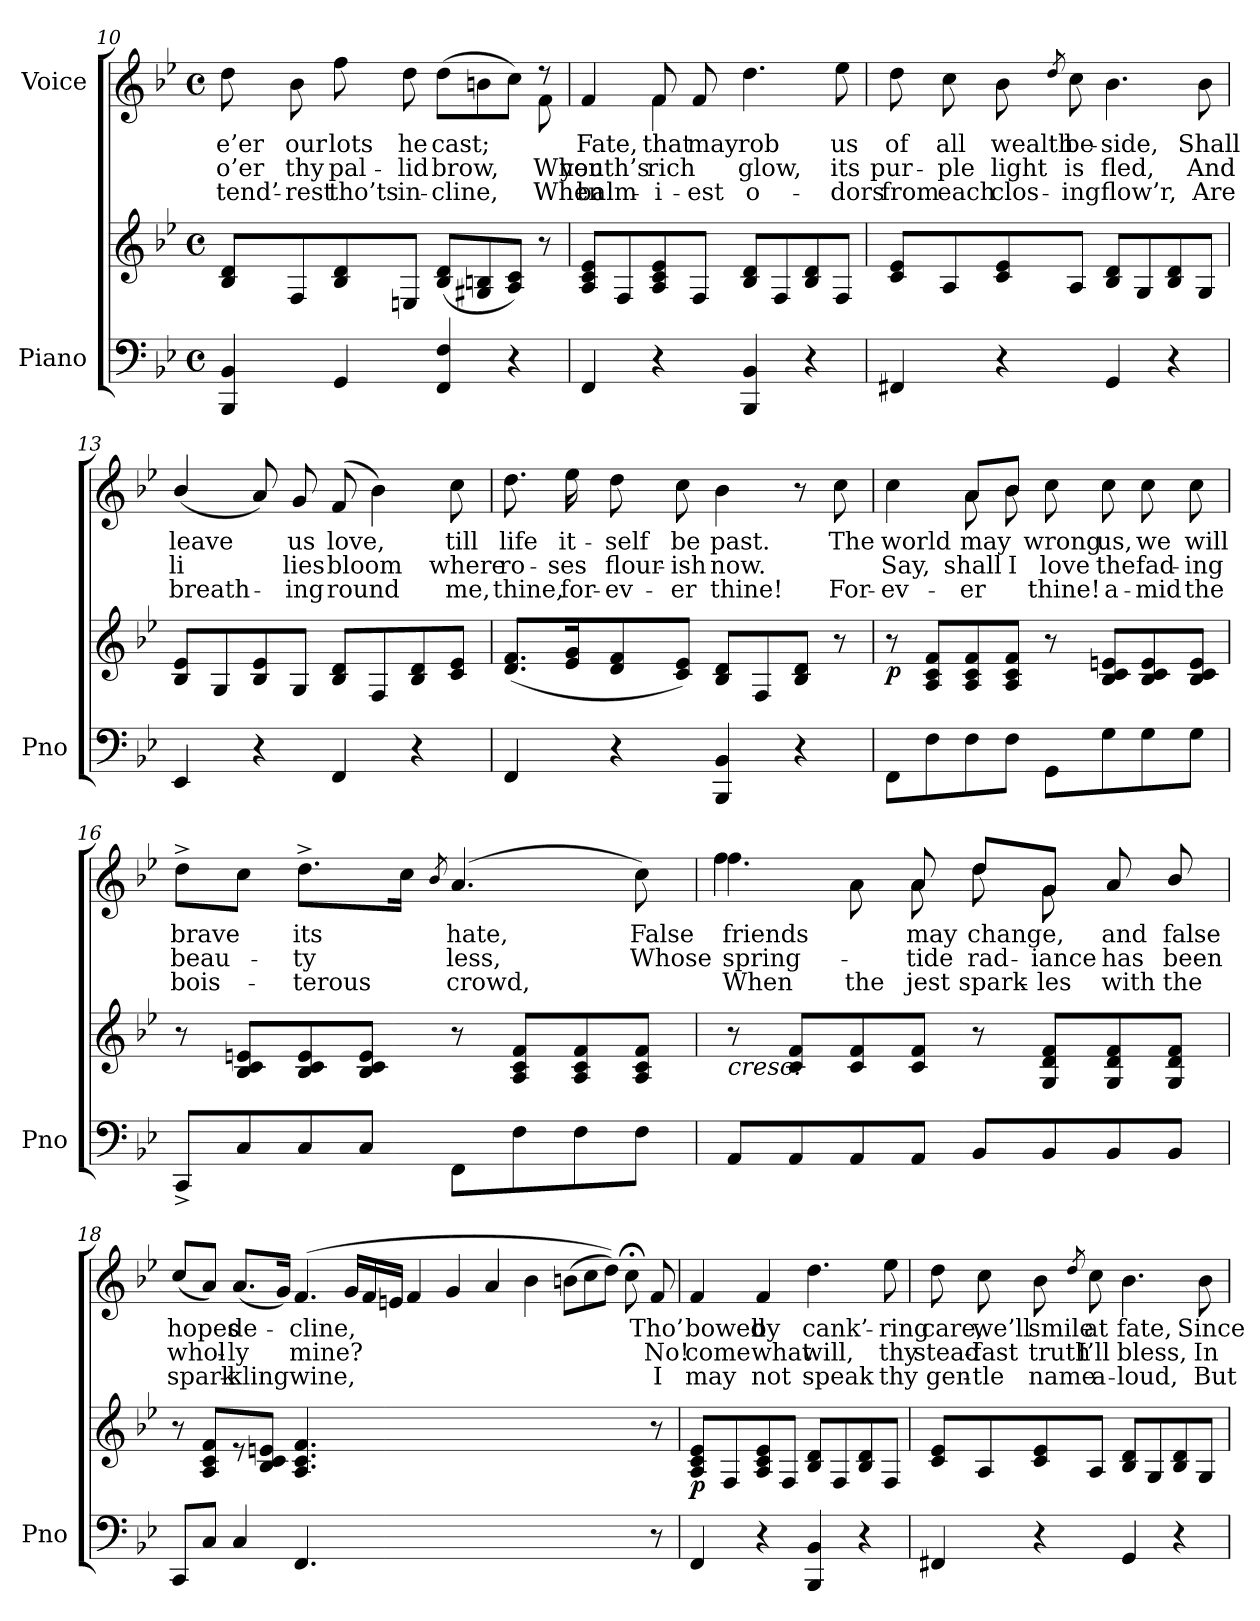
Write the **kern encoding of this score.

**kern	**kern	**dynam	**kern	**text	**text	**text
*part2	*part2	*part2	*part1	*part1	*part1	*part1
*staff3	*staff2	*staff2/3	*staff1	*staff1	*staff1	*staff1
*I"Piano	*	*	*I"Voice	*	*	*
*I'Pno	*	*	*	*	*	*
*clefF4	*clefG2	*	*clefG2	*	*	*
*k[b-e-]	*k[b-e-]	*	*k[b-e-]	*	*	*
*M4/4	*M4/4	*	*M4/4	*	*	*
*met(c)	*met(c)	*	*met(c)	*	*	*
=10	=10	=10	=10	=10	=10	=10
!	!	!	!	!LO:LY:b	!LO:LY:b	!LO:LY:b
*	*	*	*^	*	*	*
4BBB-/ 4BB-/	8B-/ 8d/L	.	8dd\	2..ryy	-e’er	o’er	tend’-
!	!	!	!	!	!LO:LY:b	!LO:LY:b	!LO:LY:b
.	8F/	.	8b-\	.	our	thy	-rest
!	!	!	!	!	!LO:LY:b	!LO:LY:b	!LO:LY:b
4GG/	8B-/ 8d/	.	8ff\	.	lots	pal-	tho’ts
!	!	!	!	!	!LO:LY:b	!LO:LY:b	!LO:LY:b
.	8En/J	.	8dd\	.	he	-lid	in-
!	!	!	!	!	!LO:LY:b	!LO:LY:b	!LO:LY:b
4FF/ 4F/	(8B-/ 8d/L	.	(8dd\L	.	cast;	brow,	-cline,
.	8G#X/ 8Bn/	.	8bn\	.	.	.	.
4r	8A/ 8c/J)	.	8cc\J)	.	.	.	.
!	!	!	!	!	!	!LO:LY:b	!LO:LY:b
.	8r	.	8r	8f!\	.	When	When
!!LO:PB:g=z	!!
=11	=11	=11	=11	=11	=11	=11	=11
!	!	!	!	!	!LO:LY:b	!LO:LY:b	!LO:LY:b
4FF/	8A/ 8c/ 8e-/L	.	4f/	4ryy	Fate,	youth’s	balm-
.	8F/	.	.	.	.	.	.
!	!	!	!	!	!LO:LY:b	!LO:LY:b	!LO:LY:b
4r	8A/ 8c/ 8e-/	.	8f/	4f!\	that	rich	-i-
!	!	!	!	!	!LO:LY:b	!	!LO:LY:b
.	8F/J	.	8f/	.	may	.	-est
!	!	!	!	!	!LO:LY:b	!LO:LY:b	!LO:LY:b
4BBB-/ 4BB-/	8B-/ 8d/L	.	4.dd\	2ryy	rob	glow,	o-
.	8F/	.	.	.	.	.	.
4r	8B-/ 8d/	.	.	.	.	.	.
!	!	!	!	!	!LO:LY:b	!LO:LY:b	!LO:LY:b
.	8F/J	.	8ee-\	.	us	its	-dors
*	*	*	*v	*v	*	*	*
=12	=12	=12	=12	=12	=12	=12
!	!	!	!	!LO:LY:b	!LO:LY:b	!LO:LY:b
4FF#X/	8c/ 8e-/L	.	8dd\	of	pur-	from
!	!	!	!	!LO:LY:b	!LO:LY:b	!LO:LY:b
.	8A/	.	8cc\	all	-ple	each
!	!	!	!	!LO:LY:b	!LO:LY:b	!LO:LY:b
4r	8c/ 8e-/	.	8b-\	wealth	light	clos-
.	.	.	8qdd/	.	.	.
!	!	!	!	!LO:LY:b	!LO:LY:b	!LO:LY:b
.	8A/J	.	8cc\	be-	is	-ing
!	!	!	!	!LO:LY:b	!LO:LY:b	!LO:LY:b
4GG/	8B-/ 8d/L	.	4.b-\	-side,	fled,	flow’r,
.	8G/	.	.	.	.	.
4r	8B-/ 8d/	.	.	.	.	.
!	!	!	!	!LO:LY:b	!LO:LY:b	!LO:LY:b
.	8G/J	.	8b-\	Shall	And	Are
=13	=13	=13	=13	=13	=13	=13
!	!	!	!	!LO:LY:b	!LO:LY:b	!LO:LY:b
4EE-/	8B-/ 8e-/L	.	(4b-/	leave	li	breath-
.	8G/	.	.	.	.	.
4r	8B-/ 8e-/	.	8a/)	.	.	.
!	!	!	!	!LO:LY:b	!LO:LY:b	!LO:LY:b
.	8G/J	.	8g/	us	lies	-ing
!	!	!	!	!LO:LY:b	!LO:LY:b	!LO:LY:b
4FF/	8B-/ 8d/L	.	(8f/	love,	bloom	round
.	8F/	.	4b-\)	.	.	.
4r	8B-/ 8d/	.	.	.	.	.
!	!	!	!	!LO:LY:b	!LO:LY:b	!LO:LY:b
.	8c/ 8e-/J	.	8cc\	till	where	me,
!!LO:LB:g=z
=14	=14	=14	=14	=14	=14	=14
!	!	!	!	!LO:LY:b	!LO:LY:b	!LO:LY:b
4FF/	(8.d/ 8.f/L	.	8.dd\	life	ro-	thine,
!	!	!	!	!LO:LY:b	!LO:LY:b	!LO:LY:b
.	16e-/ 16g/K	.	16ee-\	it-	-ses	for-
!	!	!	!	!LO:LY:b	!LO:LY:b	!LO:LY:b
4r	8d/ 8f/	.	8dd\	-self	flour-	-ev-
!	!	!	!	!LO:LY:b	!LO:LY:b	!LO:LY:b
.	8c/ 8e-/J)	.	8cc\	be	-ish	-er
!	!	!	!	!LO:LY:b	!LO:LY:b	!LO:LY:b
4BBB-/ 4BB-/	8B-/ 8d/L	.	4b-\	past.	now.	thine!
.	8F/	.	.	.	.	.
4r	8B-/ 8d/J	.	8r	.	.	.
!	!	!	!	!LO:LY:b	!	!LO:LY:b
.	8r	.	8cc\	The	.	For-
=15	=15	=15	=15	=15	=15	=15
!	!	!LO:DY:b	!	!LO:LY:b	!LO:LY:b	!LO:LY:b
*	*	*	*^	*	*	*
8FF\L	8r	p	4cc\	4ryy	world	Say,	-ev-
8F\	8A/ 8c/ 8f/L	.	.	.	.	.	.
!	!	!	!	!	!LO:LY:b	!LO:LY:b	!LO:LY:b
8F\	8A/ 8c/ 8f/	.	8a/L	8a!\	may	shall	-er
!	!	!	!	!	!	!LO:LY:b	!
8F\J	8A/ 8c/ 8f/J	.	8b-/J	8b-!\	.	I	.
!	!	!	!	!	!LO:LY:b	!LO:LY:b	!LO:LY:b
8GG\L	8r	.	8cc\	2ryy	wrong	love	thine!
!	!	!	!	!	!LO:LY:b	!LO:LY:b	!LO:LY:b
8G\	8B-/ 8c/ 8en/L	.	8cc\	.	us,	the	a-
!	!	!	!	!	!LO:LY:b	!LO:LY:b	!LO:LY:b
8G\	8B-/ 8c/ 8e/	.	8cc\	.	we	fad-	-mid
!	!	!	!	!	!LO:LY:b	!LO:LY:b	!LO:LY:b
8G\J	8B-/ 8c/ 8e/J	.	8cc\	.	will	-ing	the
*	*	*	*v	*v	*	*	*
!!LO:LB:g=z
=16	=16	=16	=16	=16	=16	=16
!	!	!	!	!LO:LY:b	!LO:LY:b	!LO:LY:b
8CC^/L	8r	.	8dd^\L	brave	beau-	bois-
8C/	8B-/ 8c/ 8en/L	.	8cc\J	.	.	.
!	!	!	!	!LO:LY:b	!LO:LY:b	!LO:LY:b
8C/	8B-/ 8c/ 8e/	.	8.dd^\L	its	-ty	-terous
8C/J	8B-/ 8c/ 8e/J	.	.	.	.	.
.	.	.	16cc\Jk	.	.	.
.	.	.	8qb-/	.	.	.
!	!	!	!	!LO:LY:b	!LO:LY:b	!LO:LY:b
8FF\L	8r	.	(4.a/	hate,	less,	crowd,
8F\	8A/ 8c/ 8f/L	.	.	.	.	.
8F\	8A/ 8c/ 8f/	.	.	.	.	.
!	!	!	!	!LO:LY:b	!LO:LY:b	!
8F\J	8A/ 8c/ 8f/J	.	8cc\)	False	Whose	.
=17	=17	=17	=17	=17	=17	=17
!	!LO:TX:b:i:t=cresc.	!	!	!	!	!
!	!	!	!	!LO:LY:b	!LO:LY:b	!LO:LY:b
*	*	*	*^	*	*	*
8AA/L	8r	.	4.ff\	4ff!\	friends	spring-	When
8AA/	8c/ 8f/L	.	.	.	.	.	.
!	!	!	!	!	!	!	!LO:LY:b
8AA/	8c/ 8f/	.	.	8a\	.	.	the
!	!	!	!	!	!LO:LY:b	!LO:LY:b	!LO:LY:b
8AA/J	8c/ 8f/J	.	8a/	8a\	may	-tide	jest
!	!	!	!	!	!LO:LY:b	!LO:LY:b	!LO:LY:b
8BB-/L	8r	.	8dd/L	8dd\	change,	rad-	spark-
!	!	!	!	!	!	!LO:LY:b	!LO:LY:b
8BB-/	8G/ 8d/ 8f/L	.	8g/J	8g\	.	-iance	-les
!	!	!	!	!	!LO:LY:b	!LO:LY:b	!LO:LY:b
8BB-/	8G/ 8d/ 8f/	.	8a/	4ryy	and	has	with
!	!	!	!	!	!LO:LY:b	!LO:LY:b	!LO:LY:b
8BB-/J	8G/ 8d/ 8f/J	.	8b-/	.	false	been	the
*	*	*	*v	*v	*	*	*
!!LO:LB:g=z
=18	=18	=18	=18	=18	=18	=18
!	!	!	!	!LO:LY:b	!LO:LY:b	!LO:LY:b
8CC/L	8r	.	(8cc/L	hopes	whol-	spark-
8C/J	8A/ 8c/ 8f/L	.	8a/J)	.	.	.
!	!	!	!	!LO:LY:b	!LO:LY:b	!LO:LY:b
4C/	8r	.	(8.a/L	de-	-ly	-kling
.	8B-/ 8c/ 8en/J	.	.	.	.	.
.	.	.	16g/Jk)	.	.	.
!	!	!	!	!LO:LY:b	!LO:LY:b	!LO:LY:b
4.FF/	4.A/ 4.c/ 4.f/	.	(4.f/	-cline,	mine?	wine,
*	*	*	*Xtuplet	*	*	*
8ryy	8ryy	.	24g!/LL	.	.	.
.	.	.	24f!/	.	.	.
.	.	.	24en!/JJ	.	.	.
2r;<yy	2r;<yy	.	4f!/	.	.	.
.	.	.	4g!/	.	.	.
2ryy	2ryy	.	4a!/	.	.	.
.	.	.	4b-!\	.	.	.
4ryy	4ryy	.	(12bn!\L	.	.	.
.	.	.	12cc!\	.	.	.
.	.	.	12dd!\J))	.	.	.
8ryy	8ryy	.	8cc;<\	.	.	.
!	!	!	!	!LO:LY:b	!LO:LY:b	!LO:LY:b
8r	8r	.	8f/	Tho’	No!	I
!!LO:PB:g=z
=19	=19	=19	=19	=19	=19	=19
!	!	!LO:DY:b	!	!LO:LY:b	!LO:LY:b	!LO:LY:b
4FF/	8A/ 8c/ 8e-/L	p	4f/	bowed	come	may
.	8F/	.	.	.	.	.
!	!	!	!	!LO:LY:b	!LO:LY:b	!LO:LY:b
4r	8A/ 8c/ 8e-/	.	4f/	by	what	not
.	8F/J	.	.	.	.	.
!	!	!	!	!LO:LY:b	!LO:LY:b	!LO:LY:b
4BBB-/ 4BB-/	8B-/ 8d/L	.	4.dd\	cank’-	will,	speak
.	8F/	.	.	.	.	.
4r	8B-/ 8d/	.	.	.	.	.
!	!	!	!	!LO:LY:b	!LO:LY:b	!LO:LY:b
.	8F/J	.	8ee-\	-ring	thy	thy
=20	=20	=20	=20	=20	=20	=20
!	!	!	!	!LO:LY:b	!LO:LY:b	!LO:LY:b
4FF#X/	8c/ 8e-/L	.	8dd\	care,	stead-	gen-
!	!	!	!	!LO:LY:b	!LO:LY:b	!LO:LY:b
.	8A/	.	8cc\	we’ll	-fast	-tle
!	!	!	!	!LO:LY:b	!LO:LY:b	!LO:LY:b
4r	8c/ 8e-/	.	8b-\	smile	truth	name
.	.	.	8qdd/	.	.	.
!	!	!	!	!LO:LY:b	!LO:LY:b	!LO:LY:b
.	8A/J	.	8cc\	at	I’ll	a-
!	!	!	!	!LO:LY:b	!LO:LY:b	!LO:LY:b
4GG/	8B-/ 8d/L	.	4.b-\	fate,	bless,	-loud,
.	8G/	.	.	.	.	.
4r	8B-/ 8d/	.	.	.	.	.
!	!	!	!	!LO:LY:b	!LO:LY:b	!LO:LY:b
.	8G/J	.	8b-\	Since	In	But
=	=	=	=	=	=	=
*-	*-	*-	*-	*-	*-	*-
